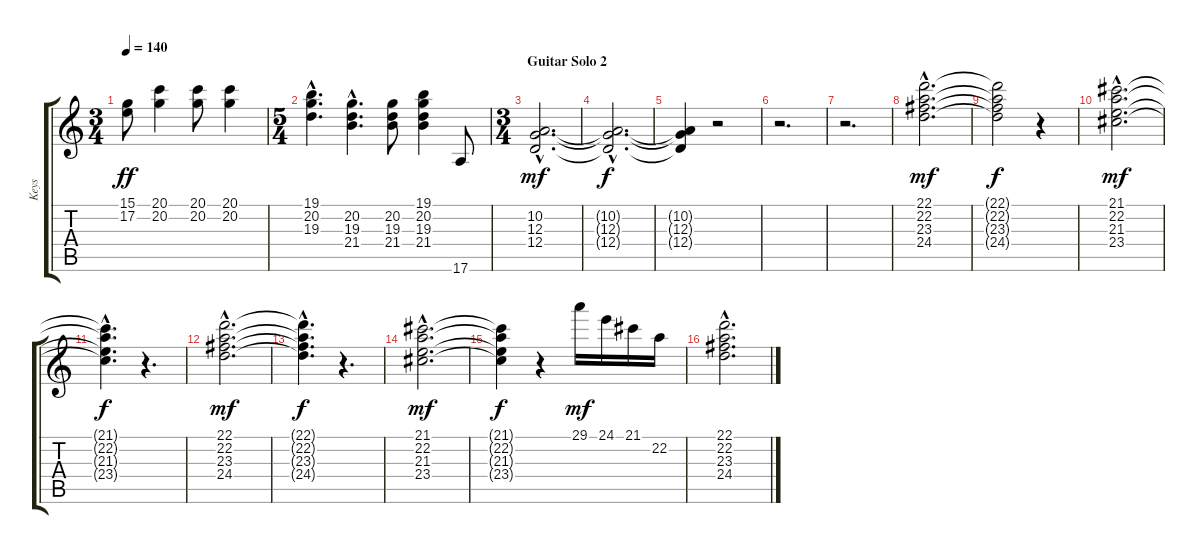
\track ("Keys" "Keys") {instrument brightacousticpiano}
\staff {score tabs}
\tuning (E4 B3 G3 D3 A2 E2) {hide}
\ts (3 4)
\tempo 140
\clef g2
\ks c
(15.1 17.2).8{dy ff} (20.1 20.2).4 (20.1 20.2).8 (20.1 20.2).4 |
\ts (5 4)
(19.1{hac} 20.2{hac} 19.3{hac}).4{d} (20.2{hac} 19.3{hac} 21.4{hac}).4{d} (20.2 19.3 21.4).8 (19.1 20.2 19.3 21.4).4 17.6.8 |
\ts (3 4)
\section ("" "Guitar Solo 2")
(10.2{hac} 12.3{hac} 12.4{hac}).2{d dy mf} |
(10.2{hac t} 12.3{t} 12.4{hac t}).2{d dy f} |
(10.2{t} 12.3{t} 12.4{t}).4 r.2 |
r.2{d} |
r.2{d} |
(22.1{hac} 22.2{hac} 23.3{hac} 24.4{hac}).2{d dy mf} |
(22.1{t} 22.2{t} 23.3{t} 24.4{t}).2{dy f} r.4 |
(21.1{hac} 22.2{hac} 21.3{hac} 23.4{hac}).2{d dy mf} |
(21.1{hac t} 22.2{hac t} 21.3{hac t} 23.4{hac t}).4{d dy f} r.4{d} |
(22.1{hac} 22.2{hac} 23.3{hac} 24.4{hac}).2{d dy mf} |
(22.1{hac t} 22.2{hac t} 23.3{t} 24.4{hac t}).4{d dy f} r.4{d} |
(21.1{hac} 22.2{hac} 21.3{hac} 23.4{hac}).2{d dy mf} |
(21.1{t} 22.2{t} 21.3{t} 23.4{t}).4{dy f} r.4 29.1.16{dy mf} 24.1.16 21.1.16 22.2.16 |
(22.1 22.2 23.3{hac} 24.4{hac}).2{d}
